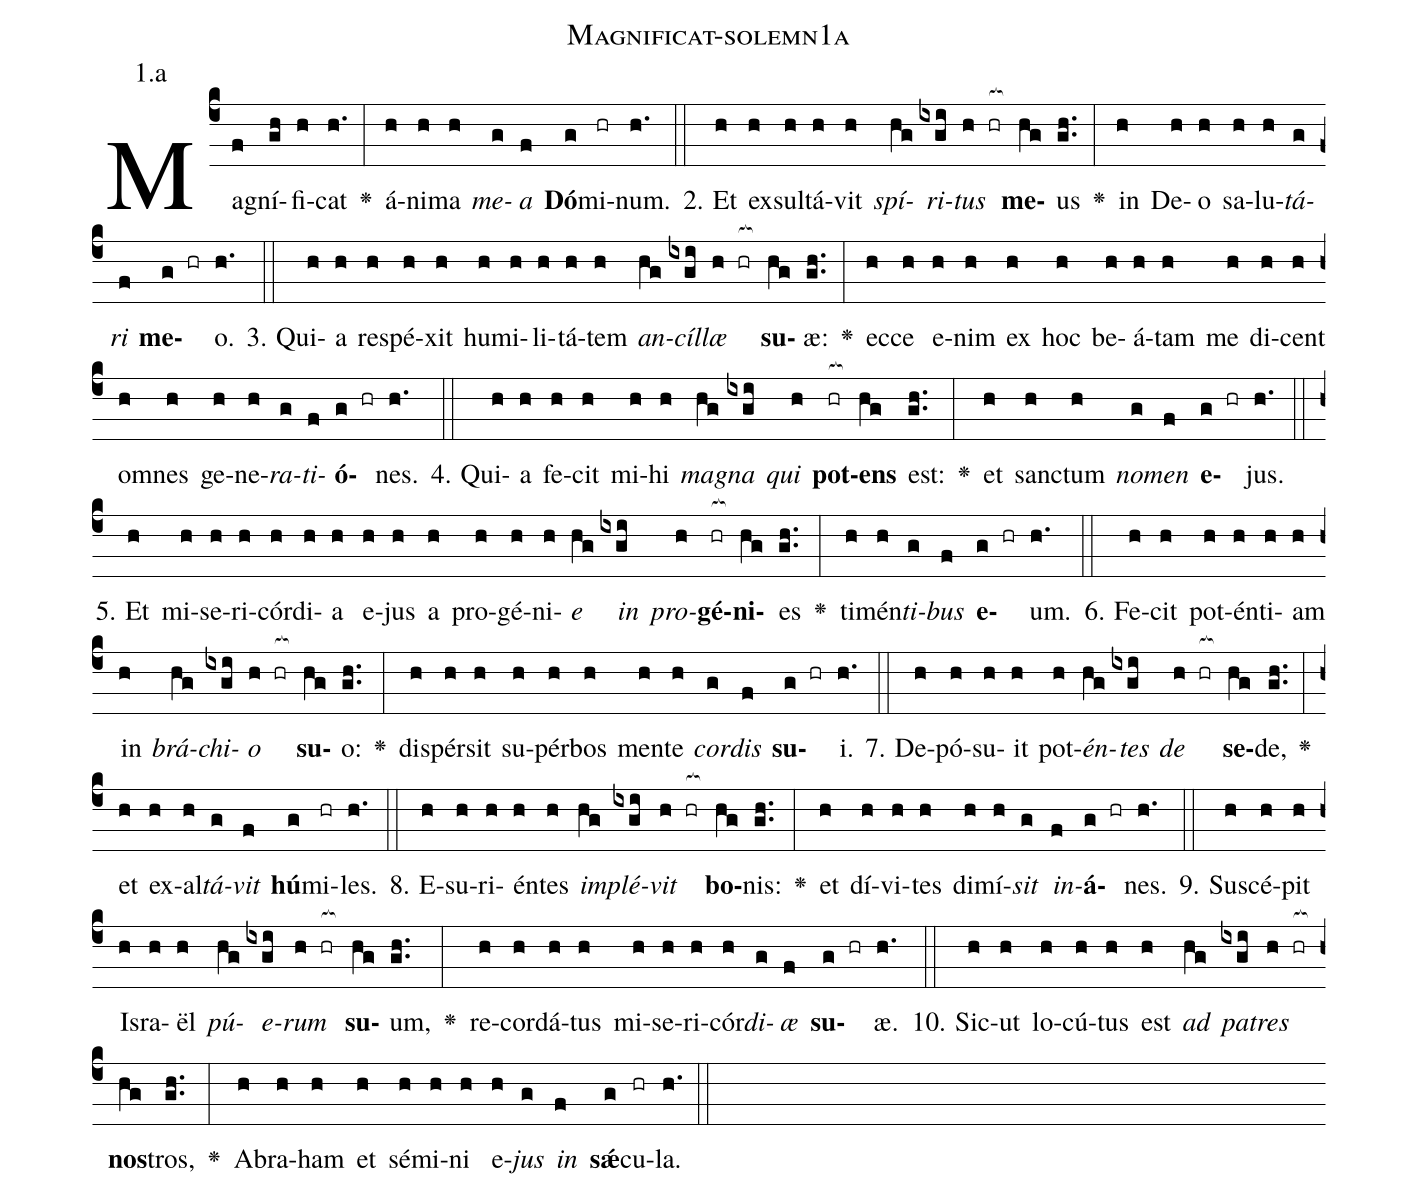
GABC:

name: Magnificat-solemn1a;
annotation: 1.a;
%%
(c4)Ma(f)gní(gh)fi(h)cat(h.) <v>\greheightstar</v>(:) á(h)ni(h)ma(h) <i>me</i>(g)<i>a</i>(f) <b>Dó</b>(g)mi(hr)num.(h.) (::)
2. Et(h) ex(h)sul(h)tá(h)vit(h) <i>spí</i>(hg)<i>ri</i>(ixgi)<i>tus</i>(h hr[ocb:1{]) <b>me</b>(hg[ocb:0}])us(gh..) <v>\greheightstar</v>(:) in(h) De(h)o(h) sa(h)lu(h)<i>tá</i>(g)<i>ri</i>(f) <b>me</b>(g hr)o.(h.) (::)
3. Qui(h)a(h) re(h)spé(h)xit(h) hu(h)mi(h)li(h)tá(h)tem(h) <i>an</i>(hg)<i>cíl</i>(ixgi)<i>læ</i>(h hr[ocb:1{]) <b>su</b>(hg[ocb:0}])æ:(gh..) <v>\greheightstar</v>(:) ec(h)ce(h) e(h)nim(h) ex(h) hoc(h) be(h)á(h)tam(h) me(h) di(h)cent(h) om(h)nes(h) ge(h)ne(h)<i>ra</i>(g)<i>ti</i>(f)<b>ó</b>(g hr)nes.(h.) (::)
4. Qui(h)a(h) fe(h)cit(h) mi(h)hi(h) <i>ma</i>(hg)<i>gna</i>(ixgi) <i>qui</i>(h) <b>pot</b>(hr[ocb:1{])<b>ens</b>(hg[ocb:0}]) est:(gh..) <v>\greheightstar</v>(:) et(h) sanc(h)tum(h) <i>no</i>(g)<i>men</i>(f) <b>e</b>(g hr)jus.(h.) (::)
5. Et(h) mi(h)se(h)ri(h)cór(h)di(h)a(h) e(h)jus(h) a(h) pro(h)gé(h)ni(h)<i>e</i>(hg) <i>in</i>(ixgi) <i>pro</i>(h)<b>gé</b>(hr[ocb:1{])<b>ni</b>(hg[ocb:0}])es(gh..) <v>\greheightstar</v>(:) ti(h)mén(h)<i>ti</i>(g)<i>bus</i>(f) <b>e</b>(g hr)um.(h.) (::)
6. Fe(h)cit(h) pot(h)én(h)ti(h)am(h) in(h) <i>brá</i>(hg)<i>chi</i>(ixgi)<i>o</i>(h hr[ocb:1{]) <b>su</b>(hg[ocb:0}])o:(gh..) <v>\greheightstar</v>(:) di(h)spér(h)sit(h) su(h)pér(h)bos(h) men(h)te(h) <i>cor</i>(g)<i>dis</i>(f) <b>su</b>(g hr)i.(h.) (::)
7. De(h)pó(h)su(h)it(h) pot(h)<i>én</i>(hg)<i>tes</i>(ixgi) <i>de</i>(h hr[ocb:1{]) <b>se</b>(hg[ocb:0}])de,(gh..) <v>\greheightstar</v>(:) et(h) ex(h)al(h)<i>tá</i>(g)<i>vit</i>(f) <b>hú</b>(g)mi(hr)les.(h.) (::)
8. E(h)su(h)ri(h)én(h)tes(h) <i>im</i>(hg)<i>plé</i>(ixgi)<i>vit</i>(h hr[ocb:1{]) <b>bo</b>(hg[ocb:0}])nis:(gh..) <v>\greheightstar</v>(:) et(h) dí(h)vi(h)tes(h) di(h)mí(h)<i>sit</i>(g) <i>in</i>(f)<b>á</b>(g hr)nes.(h.) (::)
9. Su(h)scé(h)pit(h) Is(h)ra(h)ël(h) <i>pú</i>(hg)<i>e</i>(ixgi)<i>rum</i>(h hr[ocb:1{]) <b>su</b>(hg[ocb:0}])um,(gh..) <v>\greheightstar</v>(:) re(h)cor(h)dá(h)tus(h) mi(h)se(h)ri(h)cór(h)<i>di</i>(g)<i>æ</i>(f) <b>su</b>(g hr)æ.(h.) (::)
10. Sic(h)ut(h) lo(h)cú(h)tus(h) est(h) <i>ad</i>(hg) <i>pa</i>(ixgi)<i>tres</i>(h hr[ocb:1{]) <b>nos</b>(hg[ocb:0}])tros,(gh..) <v>\greheightstar</v>(:) A(h)bra(h)ham(h) et(h) sé(h)mi(h)ni(h) e(h)<i>jus</i>(g) <i>in</i>(f) <b>sǽ</b>(g)cu(hr)la.(h.) (::)
